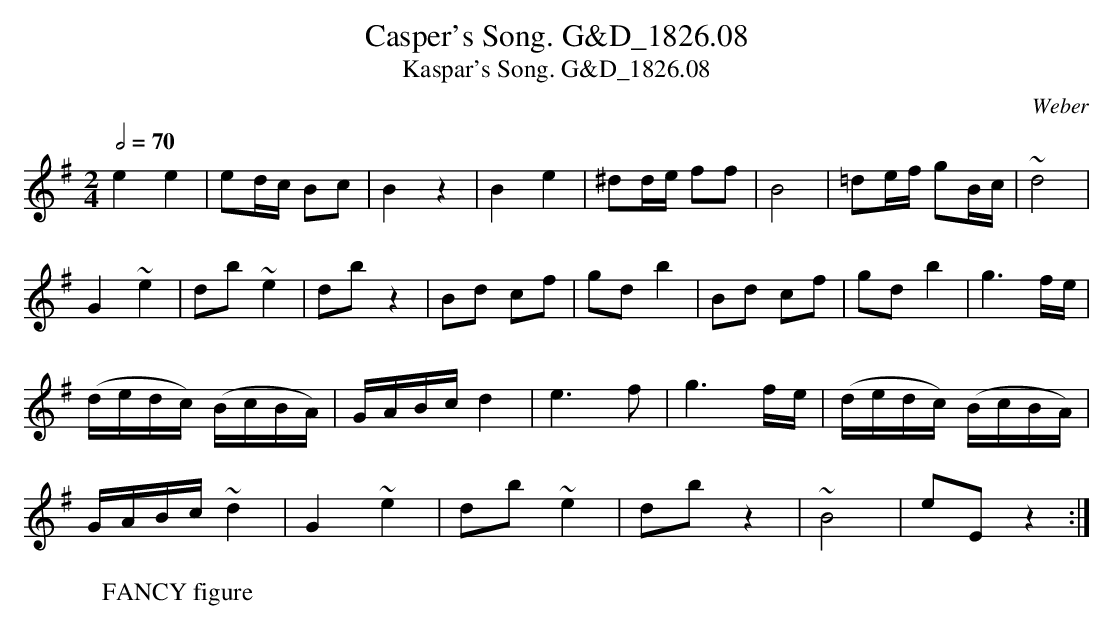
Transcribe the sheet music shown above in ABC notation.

X:1
T:Casper's Song. G&D_1826.08
T:Kaspar's Song. G&D_1826.08
M:2/4
L:1/8
Q:1/2=70
C:Weber
W:FANCY figure
K:G
e2e2|ed/c/ Bc|B2z2|B2e2|^dd/e/ ff|B4|=de/f/ gB/c/|~d4|
G2~e2|db~e2|dbz2|Bd cf|gdb2|Bd cf|gdb2|g3f/e/|
(d/e/d/c/) (B/c/B/A/)|G/A/B/c/d2|e3f|g3f/e/|(d/e/d/c/) (B/c/B/A/)|
G/A/B/c/~d2|G2~e2|db~e2|dbz2|~B4|eEz2:|
